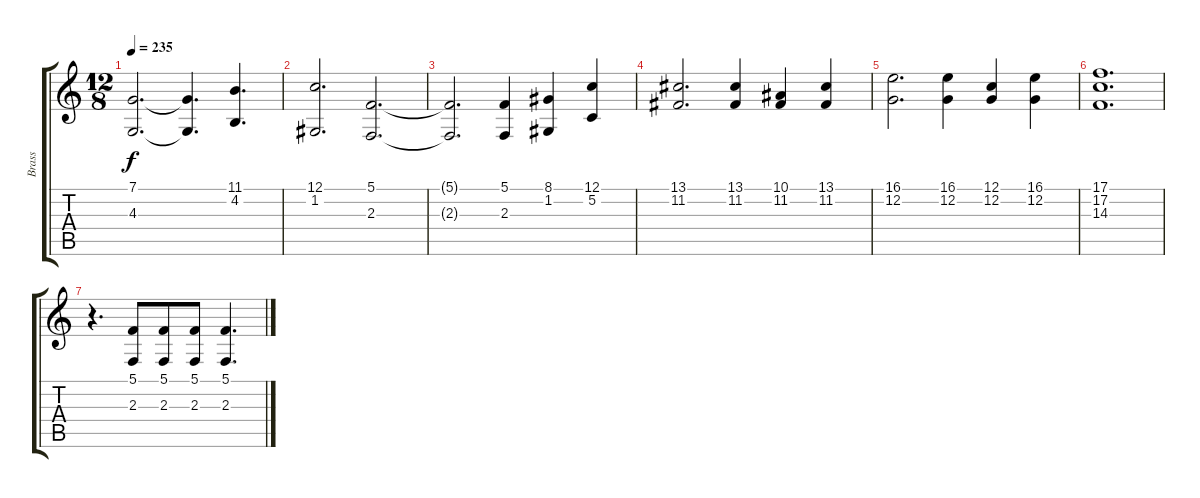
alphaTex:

\track ("Brass" "Brass") {instrument brasssection}
\staff {score tabs}
\tuning (C4 G3 Eb3 Bb2 F2 C2) {hide}
\ts (12 8)
\tempo 235
\clef g2
\ks c
(7.1{t} 4.3{t}).2{d dy f} (7.1{t} 4.3{t}).4{d} (11.1 4.2).4{d} |
(12.1 1.2).2{d} (5.1 2.3).2{d} |
(5.1{t} 2.3{t}).2{d} (5.1 2.3).4 (8.1 1.2).4 (12.1 5.2).4 |
(13.1 11.2).2{d} (13.1 11.2).4 (10.1 11.2).4 (13.1 11.2).4 |
(16.1 12.2).2{d} (16.1 12.2).4 (12.1 12.2).4 (16.1 12.2).4 |
(17.1 17.2 14.3).1{d} |
r.4{d} (5.1 2.3).8 (5.1 2.3).8 (5.1 2.3).8 (5.1 2.3).4{d}
